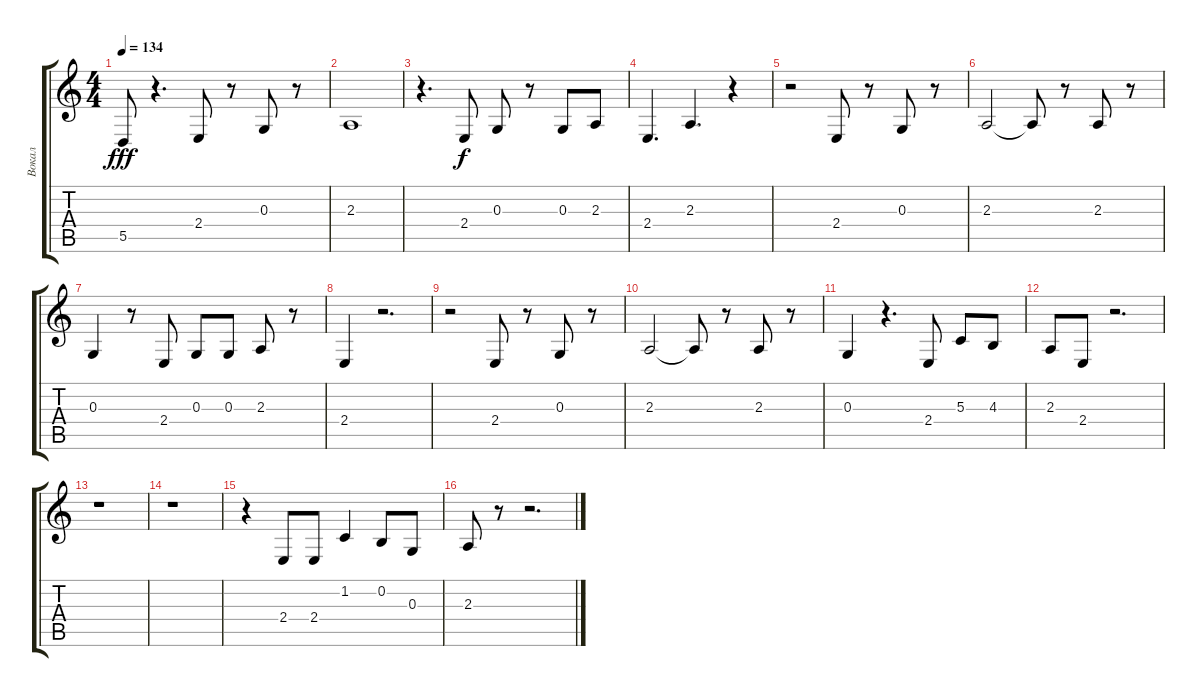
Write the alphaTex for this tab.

\track ("Вокал" "Вокал") {instrument oboe}
\staff {score tabs}
\tuning (E4 B3 G3 D3 A2 E2) {hide}
\ts (4 4)
\tempo 134
\clef g2
\ks c
5.5.8{dy fff} r.4{d} 2.4.8 r.8 0.3.8 r.8 |
2.3.1 |
r.4{d} 2.4.8{dy f} 0.3.8 r.8 0.3.8 2.3.8 |
2.4.4{d} 2.3.4{d} r.4 |
r.2 2.4.8 r.8 0.3.8 r.8 |
2.3.2 2.3{t}.8 r.8 2.3.8 r.8 |
0.3.4 r.8 2.4.8 0.3.8 0.3.8 2.3.8 r.8 |
2.4.4 r.2{d} |
r.2 2.4.8 r.8 0.3.8 r.8 |
2.3.2 2.3{t}.8 r.8 2.3.8 r.8 |
0.3.4 r.4{d} 2.4.8 5.3.8 4.3.8 |
2.3.8 2.4.8 r.2{d} |
r.1 |
r.1 |
r.4 2.4.8 2.4.8 1.2.4 0.2.8 0.3.8 |
2.3.8 r.8 r.2{d}
